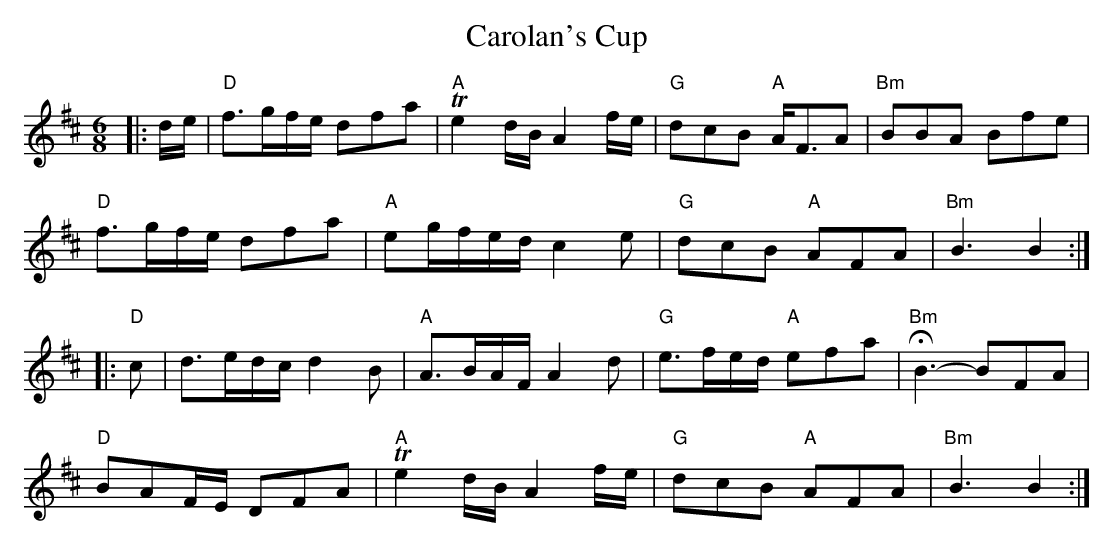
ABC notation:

X:1
T: Carolan's Cup
M: 6/8
L: 1/8
K: Dmaj
|:d/e/|"D"f>gf/e/ dfa|"A"Te2 d/B/ A2 f/e/|"G"dcB "A"A<FA|"Bm"BBA Bfe|
"D" f>gf/e/ dfa| "A" eg/f/e/d/ c2 e| "G" dcB "A" AFA| "Bm" B3 B2:|
|: "D" c|d>ed/c/ d2 B| "A" A>BA/F/ A2 d| "G" e>fe/d/ "A"efa| "Bm" HB3- BFA|
"D" BAF/E/ DFA| "A" Te2 d/B/ A2 f/e/| "G" dcB "A"AFA| "Bm" B3 B2:|
